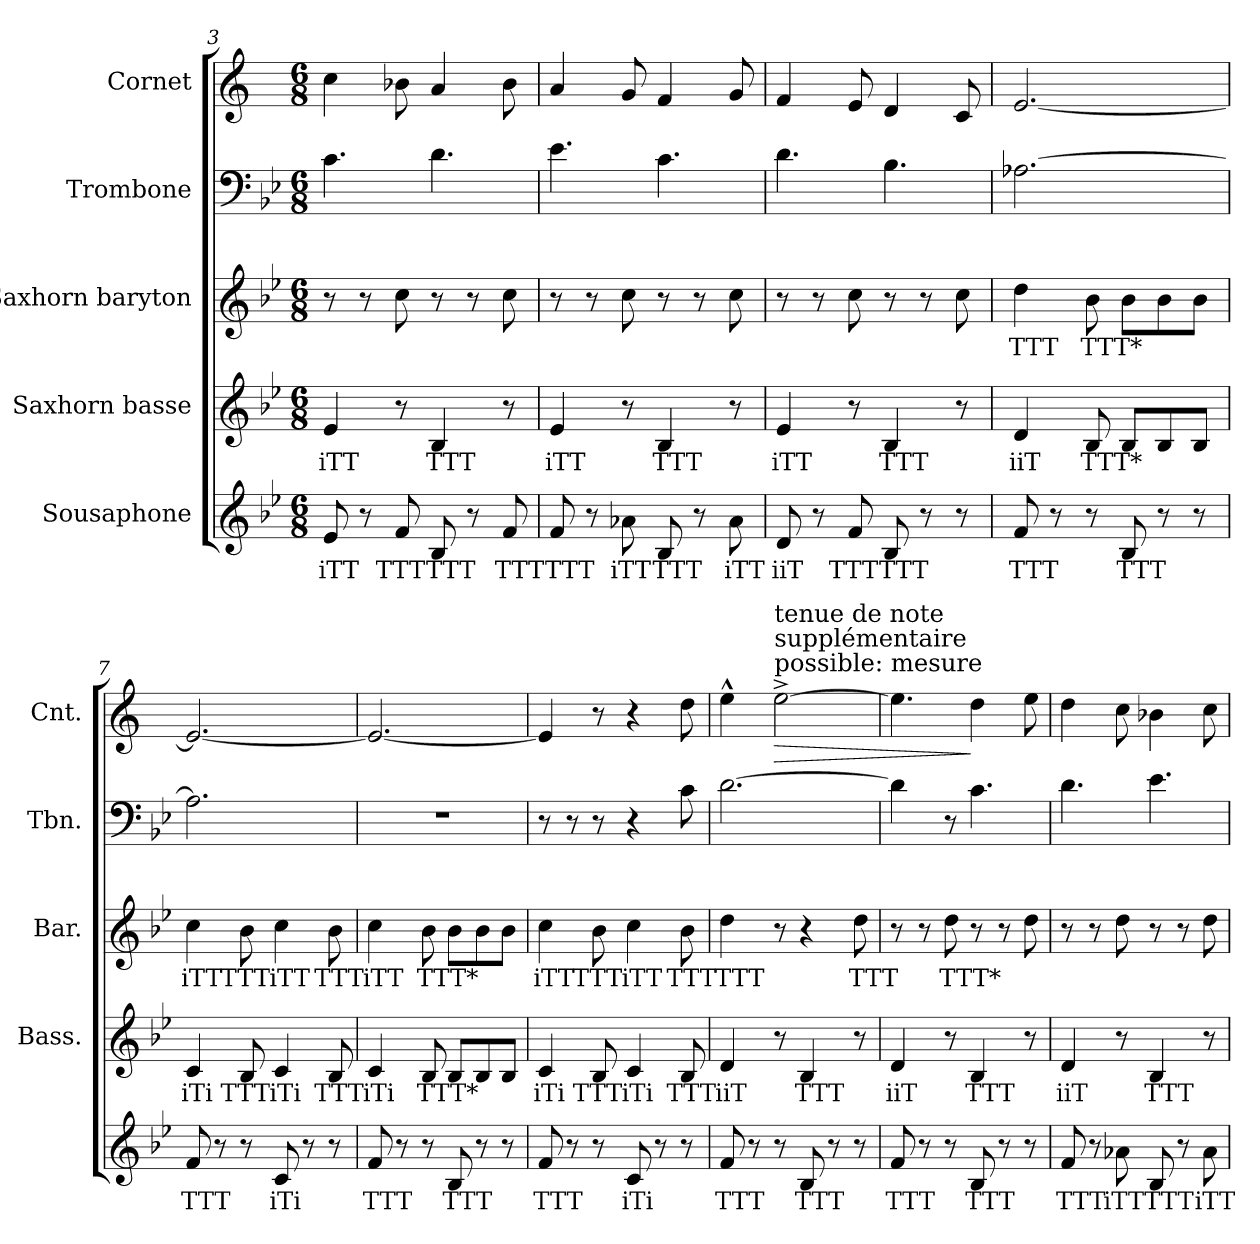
**kern	**text	**kern	**text	**kern	**text	**kern	**kern	**dynam
*part5	*part5	*part4	*part4	*part3	*part3	*part2	*part1	*part1
*staff5	*staff5	*staff4	*staff4	*staff3	*staff3	*staff2	*staff1	*staff1
*I"Sousaphone	*	*I"Saxhorn basse	*	*I"Saxhorn baryton	*	*I"Trombone	*I"Cornet	*
*	*	*I'Bass.	*	*I'Bar.	*	*I'Tbn.	*I'Cnt.	*
!!LO:PB:g=z
*clefG2	*	*clefG2	*	*clefG2	*	*clefF4	*clefG2	*
*ITrd15c26	*	*ITrd8c14	*	*ITrd8c14	*	*	*ITrd1c2	*
*k[b-e-]	*	*k[b-e-]	*	*k[b-e-]	*	*k[b-e-]	*k[b-e-]	*
*M6/8	*	*M6/8	*	*M6/8	*	*M6/8	*M6/8	*
=3	=3	=3	=3	=3	=3	=3	=3	=3
!	!LO:LY:b	!	!LO:LY:b	!	!	!	!	!
8EE-/	iTT	4E-/	iTT	8r	.	4.c\	4b-\	.
8r	.	.	.	8r	.	.	.	.
!	!LO:LY:b	!	!	!	!	!	!	!
8FF/	TTT	8r	.	8c\	.	.	8a-X\	.
!	!LO:LY:b	!	!LO:LY:b	!	!	!	!	!
8BBB-/	TTT	4BB-/	TTT	8r	.	4.d\	4g/	.
8r	.	.	.	8r	.	.	.	.
!	!LO:LY:b	!	!	!	!	!	!	!
8FF/	TTT	8r	.	8c\	.	.	8a-\	.
=4	=4	=4	=4	=4	=4	=4	=4	=4
!	!LO:LY:b	!	!LO:LY:b	!	!	!	!	!
8FF/	TTT	4E-/	iTT	8r	.	4.e-\	4g/	.
8r	.	.	.	8r	.	.	.	.
!	!LO:LY:b	!	!	!	!	!	!	!
8AA-X\	iTT	8r	.	8c\	.	.	8f/	.
!	!LO:LY:b	!	!LO:LY:b	!	!	!	!	!
8BBB-/	TTT	4BB-/	TTT	8r	.	4.c\	4e-/	.
8r	.	.	.	8r	.	.	.	.
!	!LO:LY:b	!	!	!	!	!	!	!
8AA-\	iTT	8r	.	8c\	.	.	8f/	.
=5	=5	=5	=5	=5	=5	=5	=5	=5
!	!LO:LY:b	!	!LO:LY:b	!	!	!	!	!
8DD/	iiT	4E-/	iTT	8r	.	4.d\	4e-/	.
8r	.	.	.	8r	.	.	.	.
!	!LO:LY:b	!	!	!	!	!	!	!
8FF/	TTT	8r	.	8c\	.	.	8d/	.
!	!LO:LY:b	!	!LO:LY:b	!	!	!	!	!
8BBB-/	TTT	4BB-/	TTT	8r	.	4.B-\	4c/	.
8r	.	.	.	8r	.	.	.	.
8r	.	8r	.	8c\	.	.	8B-/	.
=6	=6	=6	=6	=6	=6	=6	=6	=6
!	!LO:LY:b	!	!LO:LY:b	!	!LO:LY:b	!	!	!
8FF/	TTT	4D/	iiT	4d\	TTT	[2.A-X\	[2.d/	.
8r	.	.	.	.	.	.	.	.
!	!	!	!LO:LY:b	!	!LO:LY:b	!	!	!
8r	.	8BB-/	TTT*	8B-\	TTT*	.	.	.
!	!LO:LY:b	!	!	!	!	!	!	!
8BBB-/	TTT	8BB-/L	.	8B-\L	.	.	.	.
8r	.	8BB-/	.	8B-\	.	.	.	.
8r	.	8BB-/J	.	8B-\J	.	.	.	.
!!LO:LB:g=z
=7	=7	=7	=7	=7	=7	=7	=7	=7
!	!LO:LY:b	!	!LO:LY:b	!	!LO:LY:b	!	!	!
8FF/	TTT	4C/	iTi	4c\	iTT	2.A-\]	2.d/_	.
8r	.	.	.	.	.	.	.	.
!	!	!	!LO:LY:b	!	!LO:LY:b	!	!	!
8r	.	8BB-/	TTT	8B-\	TTT	.	.	.
!	!LO:LY:b	!	!LO:LY:b	!	!LO:LY:b	!	!	!
8CC/	iTi	4C/	iTi	4c\	iTT	.	.	.
8r	.	.	.	.	.	.	.	.
!	!	!	!LO:LY:b	!	!LO:LY:b	!	!	!
8r	.	8BB-/	TTT	8B-\	TTT	.	.	.
=8	=8	=8	=8	=8	=8	=8	=8	=8
!	!LO:LY:b	!	!LO:LY:b	!	!LO:LY:b	!	!	!
8FF/	TTT	4C/	iTi	4c\	iTT	2.r	2.d/_	.
8r	.	.	.	.	.	.	.	.
!	!	!	!LO:LY:b	!	!LO:LY:b	!	!	!
8r	.	8BB-/	TTT*	8B-\	TTT*	.	.	.
!	!LO:LY:b	!	!	!	!	!	!	!
8BBB-/	TTT	8BB-/L	.	8B-\L	.	.	.	.
8r	.	8BB-/	.	8B-\	.	.	.	.
8r	.	8BB-/J	.	8B-\J	.	.	.	.
=9	=9	=9	=9	=9	=9	=9	=9	=9
!	!LO:LY:b	!	!LO:LY:b	!	!LO:LY:b	!	!	!
8FF/	TTT	4C/	iTi	4c\	iTT	8r	4d/]	.
8r	.	.	.	.	.	8r	.	.
!	!	!	!LO:LY:b	!	!LO:LY:b	!	!	!
8r	.	8BB-/	TTT	8B-\	TTT	8r	8r	.
!	!LO:LY:b	!	!LO:LY:b	!	!LO:LY:b	!	!	!
8CC/	iTi	4C/	iTi	4c\	iTT	4r	4r	.
8r	.	.	.	.	.	.	.	.
!	!	!	!LO:LY:b	!	!LO:LY:b	!	!	!
8r	.	8BB-/	TTT	8B-\	TTT	8c\	8cc\	.
=10	=10	=10	=10	=10	=10	=10	=10	=10
!	!LO:LY:b	!	!LO:LY:b	!	!LO:LY:b	!	!	!
8FF/	TTT	4D/	iiT	4d\	TTT	[2.d\	4dd^^\	.
8r	.	.	.	.	.	.	.	.
!	!	!	!	!	!	!	!LO:TX:a:t=possible&colon; mesure	!
!	!	!	!	!	!	!	!LO:TX:a:t=supplémentaire	!
!	!	!	!	!	!	!	!LO:TX:a:t=tenue de note	!
!	!	!	!	!	!	!	!	!LO:HP:b
8r	.	8r	.	8r	.	.	[2dd^\	>
!	!LO:LY:b	!	!LO:LY:b	!	!	!	!	!
8BBB-/	TTT	4BB-/	TTT	4r	.	.	.	.
8r	.	.	.	.	.	.	.	.
!	!	!	!	!	!LO:LY:b	!	!	!
8r	.	8r	.	8d\	TTT	.	.	.
!!LO:PB:g=z
=11	=11	=11	=11	=11	=11	=11	=11	=11
!	!LO:LY:b	!	!LO:LY:b	!	!	!	!	!
8FF/	TTT	4D/	iiT	8r	.	4d\]	4.dd\]	.
8r	.	.	.	8r	.	.	.	.
!	!	!	!	!	!LO:LY:b	!	!	!
8r	.	8r	.	8d\	TTT*	8r	.	.
!	!LO:LY:b	!	!LO:LY:b	!	!	!	!	!
8BBB-/	TTT	4BB-/	TTT	8r	.	4.c\	4cc\	]
8r	.	.	.	8r	.	.	.	.
8r	.	8r	.	8d\	.	.	8dd\	.
=12	=12	=12	=12	=12	=12	=12	=12	=12
!	!LO:LY:b	!	!LO:LY:b	!	!	!	!	!
8FF/	TTT	4D/	iiT	8r	.	4.d\	4cc\	.
8r	.	.	.	8r	.	.	.	.
!	!LO:LY:b	!	!	!	!	!	!	!
8AA-X\	iTT	8r	.	8d\	.	.	8b-\	.
!	!LO:LY:b	!	!LO:LY:b	!	!	!	!	!
8BBB-/	TTT	4BB-/	TTT	8r	.	4.e-\	4a-X\	.
8r	.	.	.	8r	.	.	.	.
!	!LO:LY:b	!	!	!	!	!	!	!
8AA-\	iTT	8r	.	8d\	.	.	8b-\	.
=	=	=	=	=	=	=	=	=
*-	*-	*-	*-	*-	*-	*-	*-	*-
